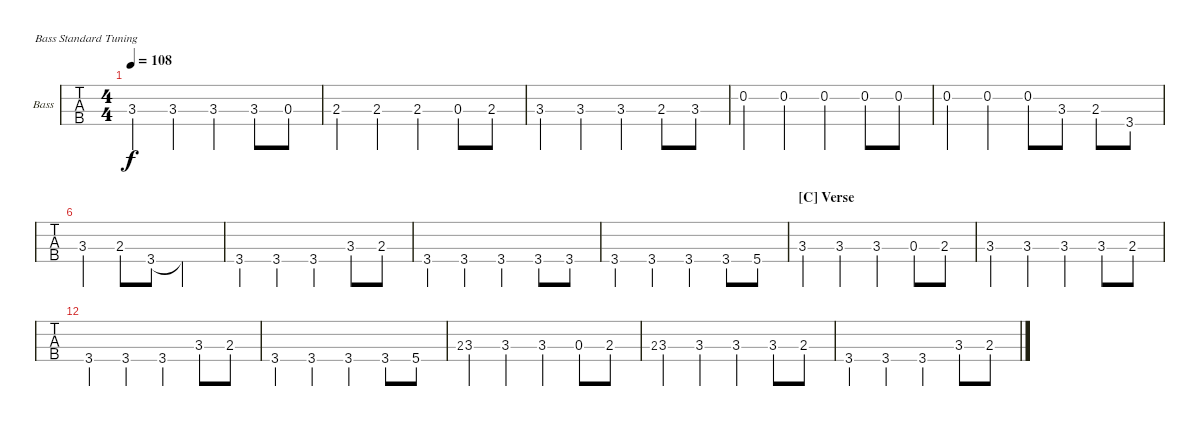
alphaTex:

\defaultSystemsLayout 4
\bracketExtendMode nobrackets
\firstSystemTrackNameOrientation horizontal
\otherSystemsTrackNameOrientation horizontal
\defaultBarNumberDisplay FirstOfSystem
\track ("Bass" "Bass") {instrument electricbassfinger}
\staff {tabs}
\tuning (G2 D2 A1 E1)
\ts (4 4)
\tempo 108
\clef f4
\ks c
3.3.4{dy f} 3.3.4 3.3.4 3.3.8 0.3.8 |
2.3.4 2.3.4 2.3.4 0.3.8 2.3.8 |
3.3.4 3.3.4 3.3.4 2.3.8 3.3.8 |
0.2.4 0.2.4 0.2.4 0.2.8 0.2.8 |
0.2.4 0.2.4 0.2.8 3.3.8 2.3.8 3.4.8 |
3.3.4 2.3.8 3.4.8 3.4{t}.2 |
3.4.4 3.4.4 3.4.4 3.3.8 2.3.8 |
3.4.4 3.4.4 3.4.4 3.4.8 3.4.8 |
3.4.4 3.4.4 3.4.4 3.4.8 5.4.8 |
\section ("C" "Verse")
3.3.4 3.3.4 3.3.4 0.3.8 2.3.8 |
3.3.4 3.3.4 3.3.4 3.3.8 2.3.8 |
3.4.4 3.4.4 3.4.4 3.3.8 2.3.8 |
3.4.4 3.4.4 3.4.4 3.4.8 5.4.8 |
2.3.8{gr} 3.3.4 3.3.4 3.3.4 0.3.8 2.3.8 |
2.3.8{gr} 3.3.4 3.3.4 3.3.4 3.3.8 2.3.8 |
3.4.4 3.4.4 3.4.4 3.3.8 2.3.8
